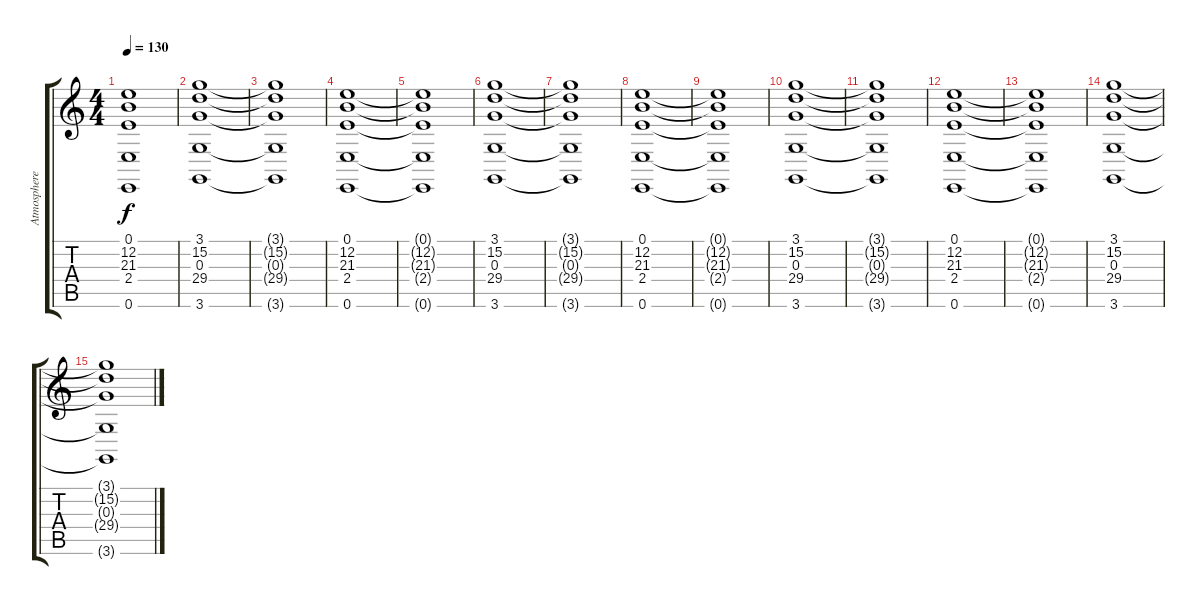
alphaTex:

\track ("Atmosphere" "Atmosphere") {instrument fx1rain}
\staff {score tabs}
\tuning (E4 B3 G3 D3 A2 E2) {hide}
\ts (4 4)
\tempo 130
\clef g2
\ks c
(0.1{t} 12.2{t} 21.3{t} 2.4{t} 0.6{t}).1{dy f} |
(3.1 15.2 0.3 29.4 3.6).1 |
(3.1{t} 15.2{t} 0.3{t} 29.4{t} 3.6{t}).1 |
(0.1 12.2 21.3 2.4 0.6).1 |
(0.1{t} 12.2{t} 21.3{t} 2.4{t} 0.6{t}).1 |
(3.1 15.2 0.3 29.4 3.6).1 |
(3.1{t} 15.2{t} 0.3{t} 29.4{t} 3.6{t}).1 |
(0.1 12.2 21.3 2.4 0.6).1 |
(0.1{t} 12.2{t} 21.3{t} 2.4{t} 0.6{t}).1 |
(3.1 15.2 0.3 29.4 3.6).1 |
(3.1{t} 15.2{t} 0.3{t} 29.4{t} 3.6{t}).1 |
(0.1 12.2 21.3 2.4 0.6).1 |
(0.1{t} 12.2{t} 21.3{t} 2.4{t} 0.6{t}).1 |
(3.1 15.2 0.3 29.4 3.6).1 |
(3.1{t} 15.2{t} 0.3{t} 29.4{t} 3.6{t}).1
